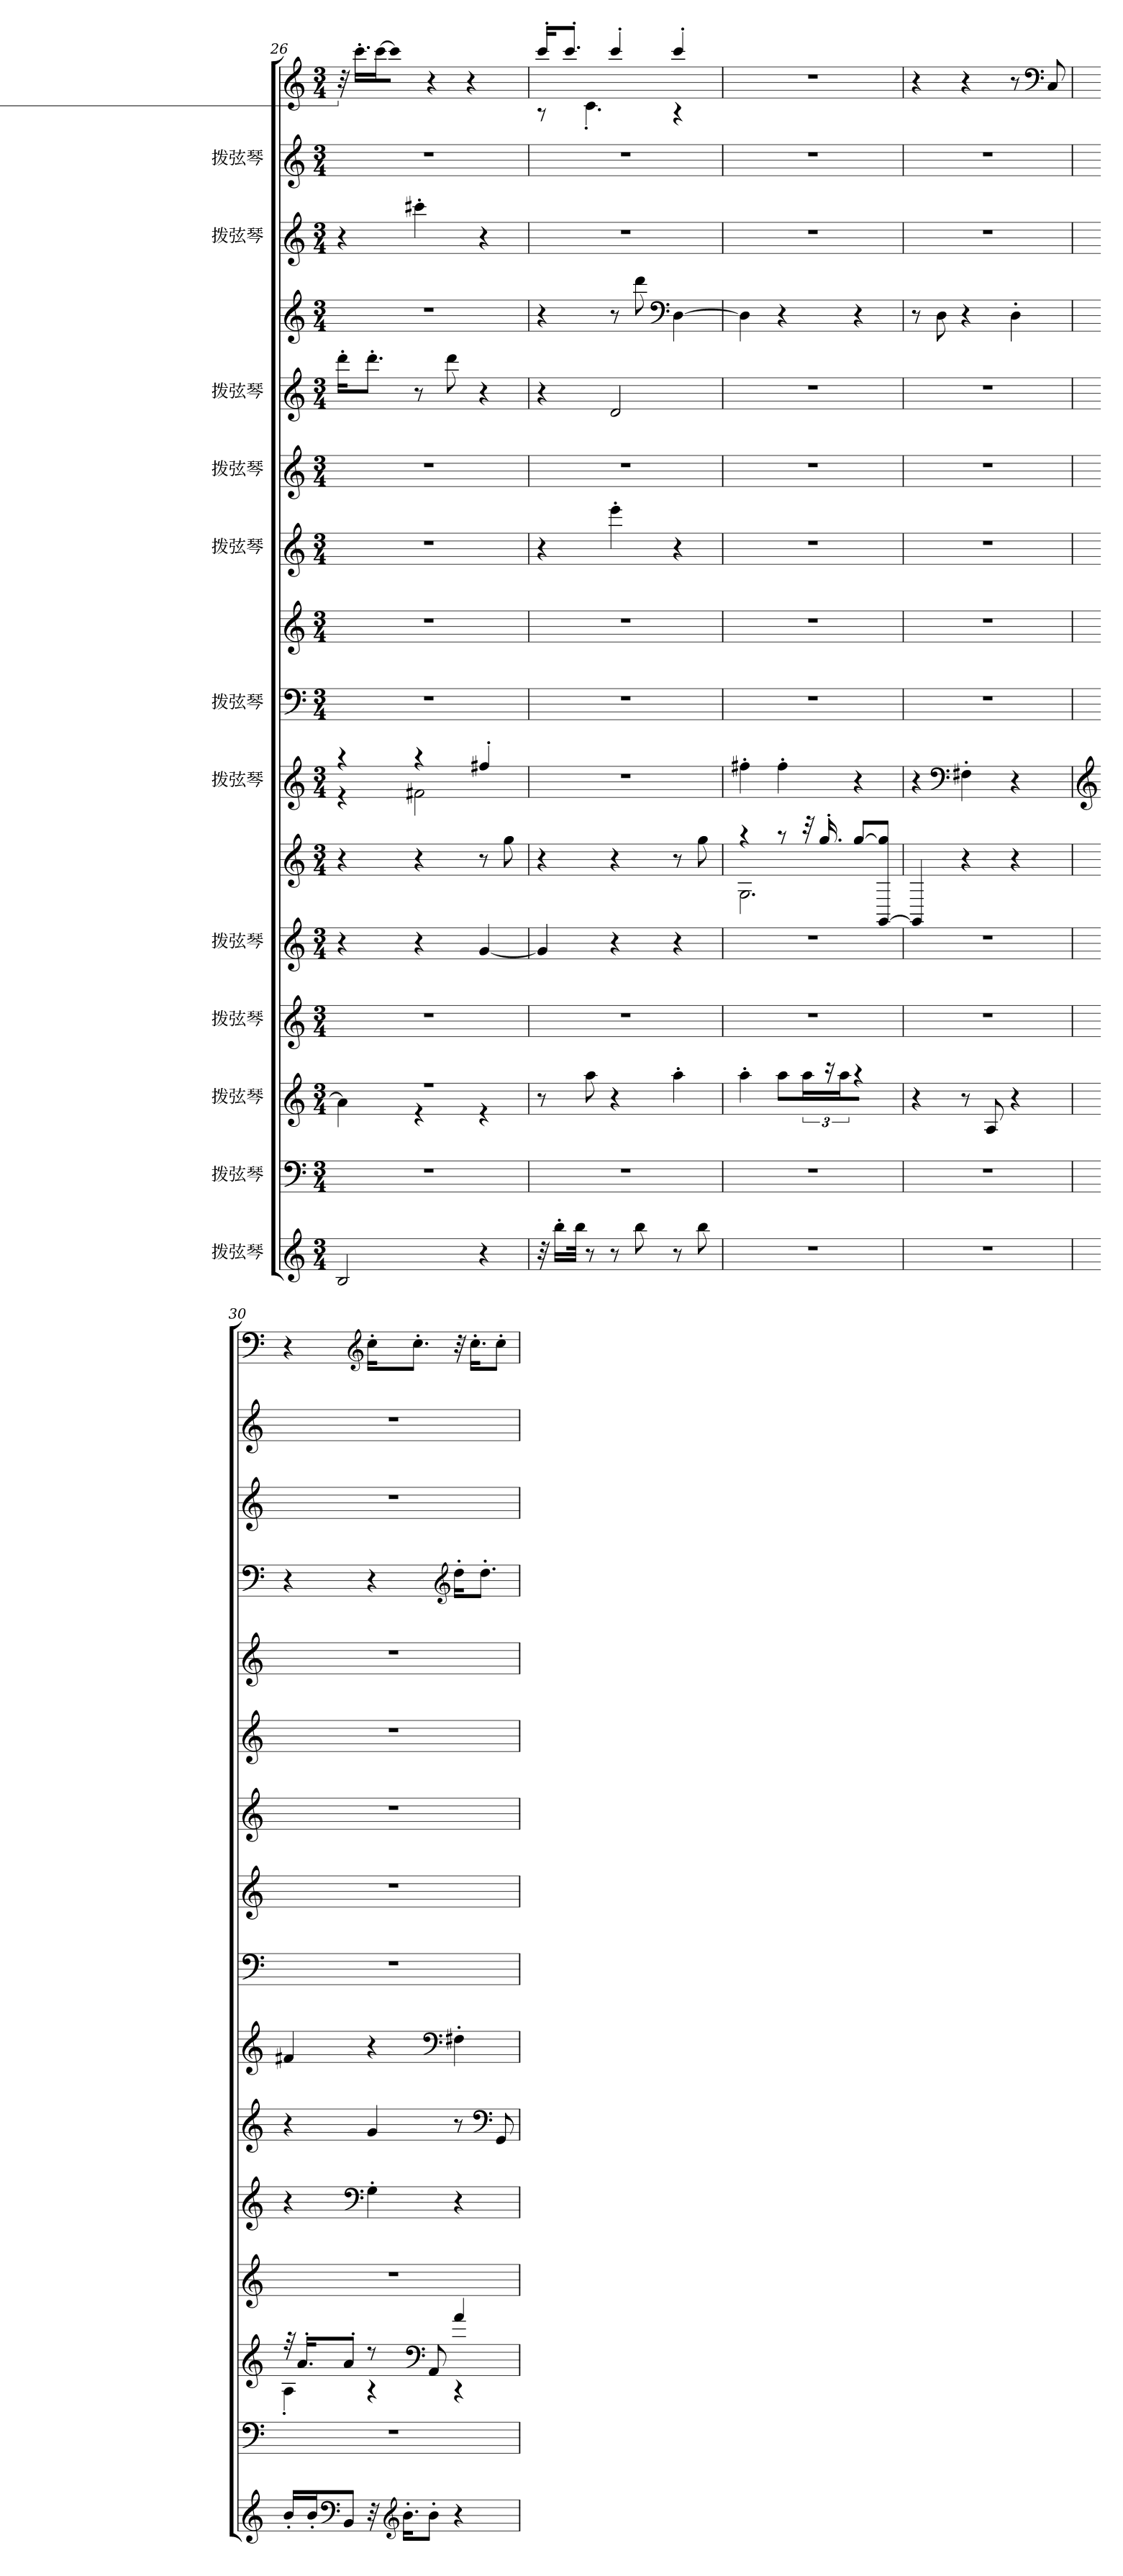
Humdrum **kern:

**kern	**kern	**kern	**kern	**kern	**kern	**kern	**kern	**kern	**kern	**kern	**kern	**kern	**kern	**kern	**kern
*part12	*part11	*part10	*part9	*part8	*part8	*part7	*part6	*part6	*part5	*part4	*part3	*part3	*part2	*part1	*part1
*staff16	*staff15	*staff14	*staff13	*staff12	*staff11	*staff10	*staff9	*staff8	*staff7	*staff6	*staff5	*staff4	*staff3	*staff2	*staff1
*I"拨弦琴	*I"拨弦琴	*I"拨弦琴	*I"拨弦琴	*I"拨弦琴	*	*I"拨弦琴	*I"拨弦琴	*	*I"拨弦琴	*I"拨弦琴	*I"拨弦琴	*	*I"拨弦琴	*I"拨弦琴	*
*clefG2	*clefF4	*clefG2	*clefG2	*clefG2	*clefG2	*clefG2	*clefF4	*clefG2	*clefG2	*clefG2	*clefG2	*clefG2	*clefG2	*clefG2	*clefG2
*k[]	*k[]	*k[]	*k[]	*k[]	*k[]	*k[]	*k[]	*k[]	*k[]	*k[]	*k[]	*k[]	*k[]	*k[]	*k[]
*M3/4	*M3/4	*M3/4	*M3/4	*M3/4	*M3/4	*M3/4	*M3/4	*M3/4	*M3/4	*M3/4	*M3/4	*M3/4	*M3/4	*M3/4	*M3/4
=26	=26	=26	=26	=26	=26	=26	=26	=26	=26	=26	=26	=26	=26	=26	=26
*	*	*^	*	*	*	*^	*	*	*	*	*	*	*	*	*
2B/	2.r	2.r	4a\]	2.r	4r	4r	4r	4r	2.r	2.r	2.r	2.r	16ddd'\KL	2.r	4r	2.r	48r
.	.	.	.	.	.	.	.	.	.	.	.	.	.	.	.	.	24.ccc'\LL
.	.	.	.	.	.	.	.	.	.	.	.	.	8.ddd'\J	.	.	.	.
.	.	.	.	.	.	.	.	.	.	.	.	.	.	.	.	.	[24ccc\J
.	.	.	.	.	.	.	.	.	.	.	.	.	.	.	.	.	8ccc\J]
.	.	.	4r	.	4r	4r	4r	2f#X\	.	.	.	.	8r	.	4ccc#X'\	.	4r
.	.	.	.	.	.	.	.	.	.	.	.	.	8ddd\	.	.	.	.
4r	.	.	4r	.	[4g/	8r	4ff#X'/	.	.	.	.	.	4r	.	4r	.	4r
.	.	.	.	.	.	8gg\	.	.	.	.	.	.	.	.	.	.	.
*	*	*v	*v	*	*	*	*v	*v	*	*	*	*	*	*	*	*	*
=27	=27	=27	=27	=27	=27	=27	=27	=27	=27	=27	=27	=27	=27	=27	=27
*	*	*	*	*	*	*	*	*	*	*	*	*	*	*	*^
32r	2.r	8r	2.r	4g/]	4r	2.r	2.r	2.r	4r	2.r	4r	4r	2.r	2.r	16ccc'/KL	8r
16bb'\LL	.	.	.	.	.	.	.	.	.	.	.	.	.	.	.	.
.	.	.	.	.	.	.	.	.	.	.	.	.	.	.	8.ccc'/J	.
32bb\JJk	.	.	.	.	.	.	.	.	.	.	.	.	.	.	.	.
8r	.	8aa\	.	.	.	.	.	.	.	.	.	.	.	.	.	4.c'\
8r	.	4r	.	4r	4r	.	.	.	4eee'\	.	2d/	8r	.	.	4ccc'/	.
8bb\	.	.	.	.	.	.	.	.	.	.	.	8ddd\	.	.	.	.
*	*	*	*	*	*	*	*	*	*	*	*	*clefF4	*	*	*	*
8r	.	4aa'\	.	4r	8r	.	.	.	4r	.	.	[4D\	.	.	4ccc'/	4r
8bb\	.	.	.	.	8gg\	.	.	.	.	.	.	.	.	.	.	.
*	*	*	*	*	*	*	*	*	*	*	*	*	*	*	*v	*v
!!LO:PB:g=z
=28	=28	=28	=28	=28	=28	=28	=28	=28	=28	=28	=28	=28	=28	=28	=28
*	*	*	*	*	*^	*	*	*	*	*	*	*	*	*	*
2.r	2.r	4aa'\	2.r	2.r	4r	2.G\	4ff#X'\	2.r	2.r	2.r	2.r	2.r	4D\]	2.r	2.r	2.r
.	.	8aa\L	.	.	8r	.	4ff#'\	.	.	.	.	.	4r	.	.	.
.	.	24aa\Jk	.	.	32r	.	.	.	.	.	.	.	.	.	.	.
.	.	.	.	.	16.gg'/	.	.	.	.	.	.	.	.	.	.	.
.	.	24r	.	.	.	.	.	.	.	.	.	.	.	.	.	.
.	.	24aa\	.	.	.	.	.	.	.	.	.	.	.	.	.	.
.	.	4r	.	.	[8gg/L	.	4r	.	.	.	.	.	4r	.	.	.
.	.	.	.	.	[8GG/ 8gg/]J	.	.	.	.	.	.	.	.	.	.	.
*	*	*	*	*	*v	*v	*	*	*	*	*	*	*	*	*	*
=29	=29	=29	=29	=29	=29	=29	=29	=29	=29	=29	=29	=29	=29	=29	=29
2.r	2.r	4r	2.r	2.r	4GG/]	4r	2.r	2.r	2.r	2.r	2.r	8r	2.r	2.r	4r
.	.	.	.	.	.	.	.	.	.	.	.	8D\	.	.	.
*	*	*	*	*	*	*clefF4	*	*	*	*	*	*	*	*	*
.	.	8r	.	.	4r	4F#X'\	.	.	.	.	.	4r	.	.	4r
.	.	8A/	.	.	.	.	.	.	.	.	.	.	.	.	.
.	.	4r	.	.	4r	4r	.	.	.	.	.	4D'\	.	.	8r
*	*	*	*	*	*	*	*	*	*	*	*	*	*	*	*clefF4
.	.	.	.	.	.	.	.	.	.	.	.	.	.	.	8C/
=30	=30	=30	=30	=30	=30	=30	=30	=30	=30	=30	=30	=30	=30	=30	=30
*	*	*	*	*	*	*clefG2	*	*	*	*	*	*	*	*	*
*	*	*^	*	*	*	*	*	*	*	*	*	*	*	*	*
16b'/LL	2.r	32r	4A'\	2.r	4r	4r	4f#X/	2.r	2.r	2.r	2.r	2.r	4r	2.r	2.r	4r
.	.	16.a'/KL	.	.	.	.	.	.	.	.	.	.	.	.	.	.
16b'/J	.	.	.	.	.	.	.	.	.	.	.	.	.	.	.	.
*clefF4	*	*	*	*	*	*	*	*	*	*	*	*	*	*	*	*
8BB/J	.	8a'/J	.	.	.	.	.	.	.	.	.	.	.	.	.	.
*	*	*	*	*	*clefF4	*	*	*	*	*	*	*	*	*	*	*clefG2
32r	.	8r	4r	.	4G'\	4g/	4r	.	.	.	.	.	4r	.	.	16cc'\KL
*clefG2	*	*	*	*	*	*	*	*	*	*	*	*	*	*	*	*
16.b'\KL	.	.	.	.	.	.	.	.	.	.	.	.	.	.	.	.
.	.	.	.	.	.	.	.	.	.	.	.	.	.	.	.	8.cc'\J
*	*	*clefF4	*	*	*	*	*	*	*	*	*	*	*	*	*	*
8b'\J	.	8AA/	.	.	.	.	.	.	.	.	.	.	.	.	.	.
*	*	*	*	*	*	*	*clefF4	*	*	*	*	*	*clefG2	*	*	*
4r	.	4a/	4r	.	4r	8r	4F#X'\	.	.	.	.	.	16dd'\KL	.	.	32r
.	.	.	.	.	.	.	.	.	.	.	.	.	.	.	.	16.cc'\KL
.	.	.	.	.	.	.	.	.	.	.	.	.	8.dd'\J	.	.	.
*	*	*	*	*	*	*clefF4	*	*	*	*	*	*	*	*	*	*
.	.	.	.	.	.	8GG/	.	.	.	.	.	.	.	.	.	8cc'\J
*	*	*v	*v	*	*	*	*	*	*	*	*	*	*	*	*	*
=	=	=	=	=	=	=	=	=	=	=	=	=	=	=	=
*-	*-	*-	*-	*-	*-	*-	*-	*-	*-	*-	*-	*-	*-	*-	*-
